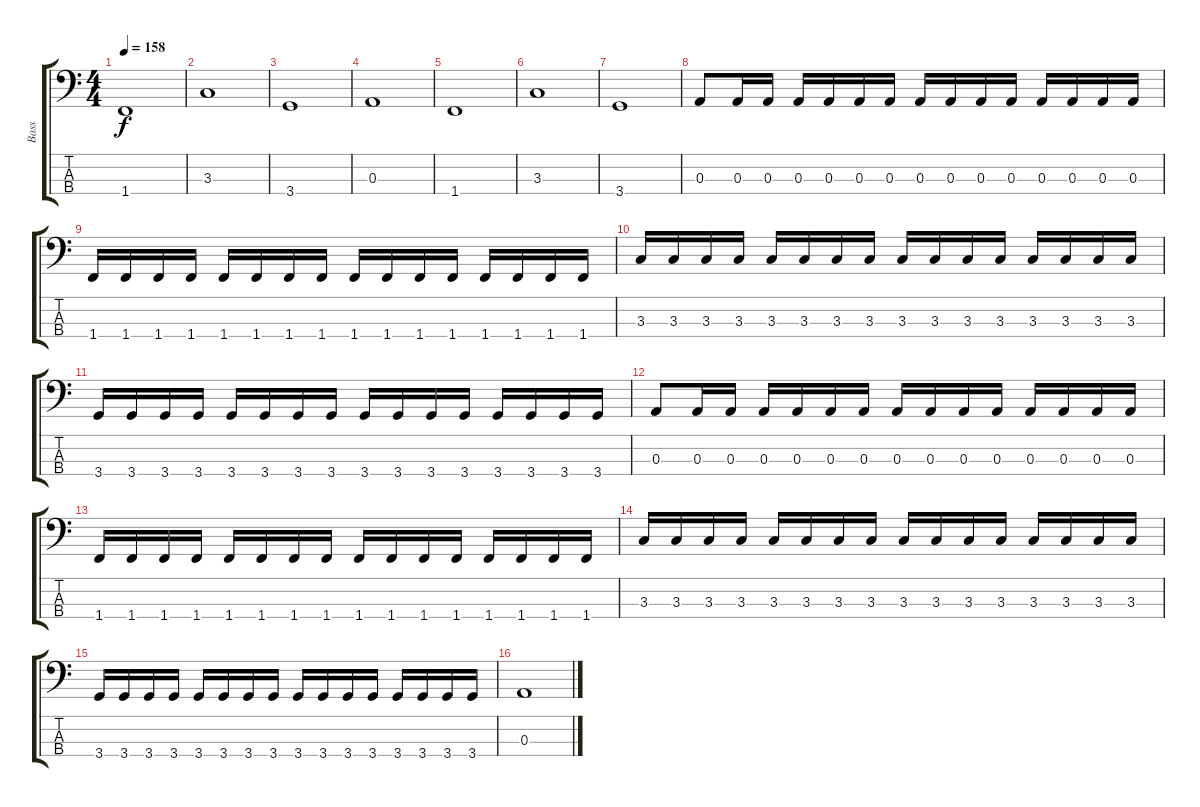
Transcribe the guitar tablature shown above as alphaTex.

\track ("Bass" "Bass") {instrument electricbasspick}
\staff {score tabs}
\tuning (G2 D2 A1 E1) {hide}
\ts (4 4)
\tempo 158
\clef f4
\ks c
1.4.1{dy f} |
3.3.1 |
3.4.1 |
0.3.1 |
1.4.1 |
3.3.1 |
3.4.1 |
0.3.8 0.3.16 0.3.16 0.3.16 0.3.16 0.3.16 0.3.16 0.3.16 0.3.16 0.3.16 0.3.16 0.3.16 0.3.16 0.3.16 0.3.16 |
1.4.16 1.4.16 1.4.16 1.4.16 1.4.16 1.4.16 1.4.16 1.4.16 1.4.16 1.4.16 1.4.16 1.4.16 1.4.16 1.4.16 1.4.16 1.4.16 |
3.3.16 3.3.16 3.3.16 3.3.16 3.3.16 3.3.16 3.3.16 3.3.16 3.3.16 3.3.16 3.3.16 3.3.16 3.3.16 3.3.16 3.3.16 3.3.16 |
3.4.16 3.4.16 3.4.16 3.4.16 3.4.16 3.4.16 3.4.16 3.4.16 3.4.16 3.4.16 3.4.16 3.4.16 3.4.16 3.4.16 3.4.16 3.4.16 |
0.3.8 0.3.16 0.3.16 0.3.16 0.3.16 0.3.16 0.3.16 0.3.16 0.3.16 0.3.16 0.3.16 0.3.16 0.3.16 0.3.16 0.3.16 |
1.4.16 1.4.16 1.4.16 1.4.16 1.4.16 1.4.16 1.4.16 1.4.16 1.4.16 1.4.16 1.4.16 1.4.16 1.4.16 1.4.16 1.4.16 1.4.16 |
3.3.16 3.3.16 3.3.16 3.3.16 3.3.16 3.3.16 3.3.16 3.3.16 3.3.16 3.3.16 3.3.16 3.3.16 3.3.16 3.3.16 3.3.16 3.3.16 |
3.4.16 3.4.16 3.4.16 3.4.16 3.4.16 3.4.16 3.4.16 3.4.16 3.4.16 3.4.16 3.4.16 3.4.16 3.4.16 3.4.16 3.4.16 3.4.16 |
0.3.1
